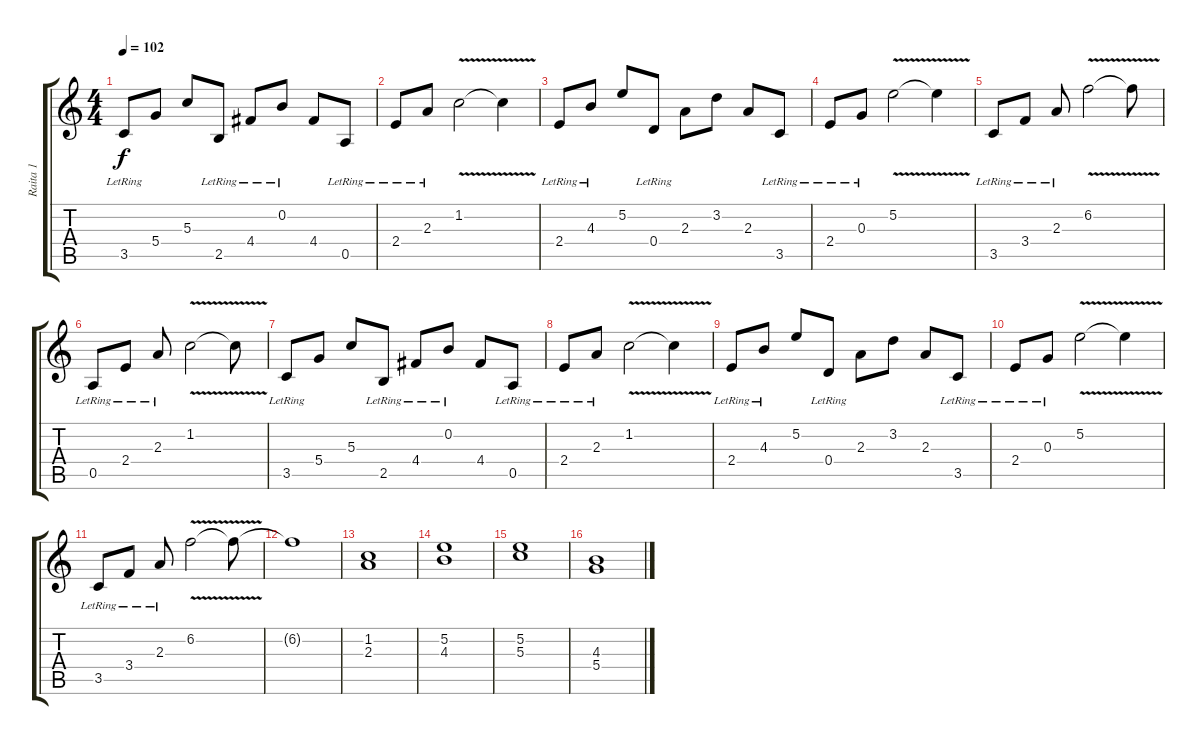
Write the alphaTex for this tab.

\track ("Raita 1" "Raita 1") {instrument distortionguitar}
\staff {score tabs}
\tuning (E4 B3 G3 D3 A2 E2) {hide}
\ts (4 4)
\tempo 102
\clef g2
\ks c
3.5{lr}.8{dy f} 5.4.8 5.3.8 2.5{lr}.8 4.4{lr}.8 0.2{lr}.8 4.4.8 0.5{lr}.8 |
2.4{lr}.8 2.3{lr}.8 1.2{v}.2 1.2{t}.4 |
2.4{lr}.8 4.3{lr}.8 5.2.8 0.4{lr}.8 2.3.8 3.2.8 2.3.8 3.5{lr}.8 |
2.4{lr}.8 0.3{lr}.8 5.2{v}.2 5.2{t}.4 |
3.5{lr}.8 3.4{lr}.8 2.3{lr}.8 6.2{v}.2 6.2{t}.8 |
0.5{lr}.8{instrument electricguitarjazz} 2.4{lr}.8 2.3{lr}.8 1.2{v}.2 1.2{t}.8 |
3.5{lr}.8 5.4.8 5.3.8 2.5{lr}.8 4.4{lr}.8 0.2{lr}.8 4.4.8 0.5{lr}.8 |
2.4{lr}.8 2.3{lr}.8 1.2{v}.2 1.2{t}.4 |
2.4{lr}.8 4.3{lr}.8 5.2.8 0.4{lr}.8 2.3.8 3.2.8 2.3.8 3.5{lr}.8 |
2.4{lr}.8 0.3{lr}.8 5.2{v}.2 5.2{t}.4 |
3.5{lr}.8 3.4{lr}.8 2.3{lr}.8 6.2{v}.2 6.2{t}.8 |
6.2{t}.1 |
(1.2 2.3).1{instrument distortionguitar} |
(5.2 4.3).1 |
(5.2 5.3).1 |
(4.3 5.4).1
